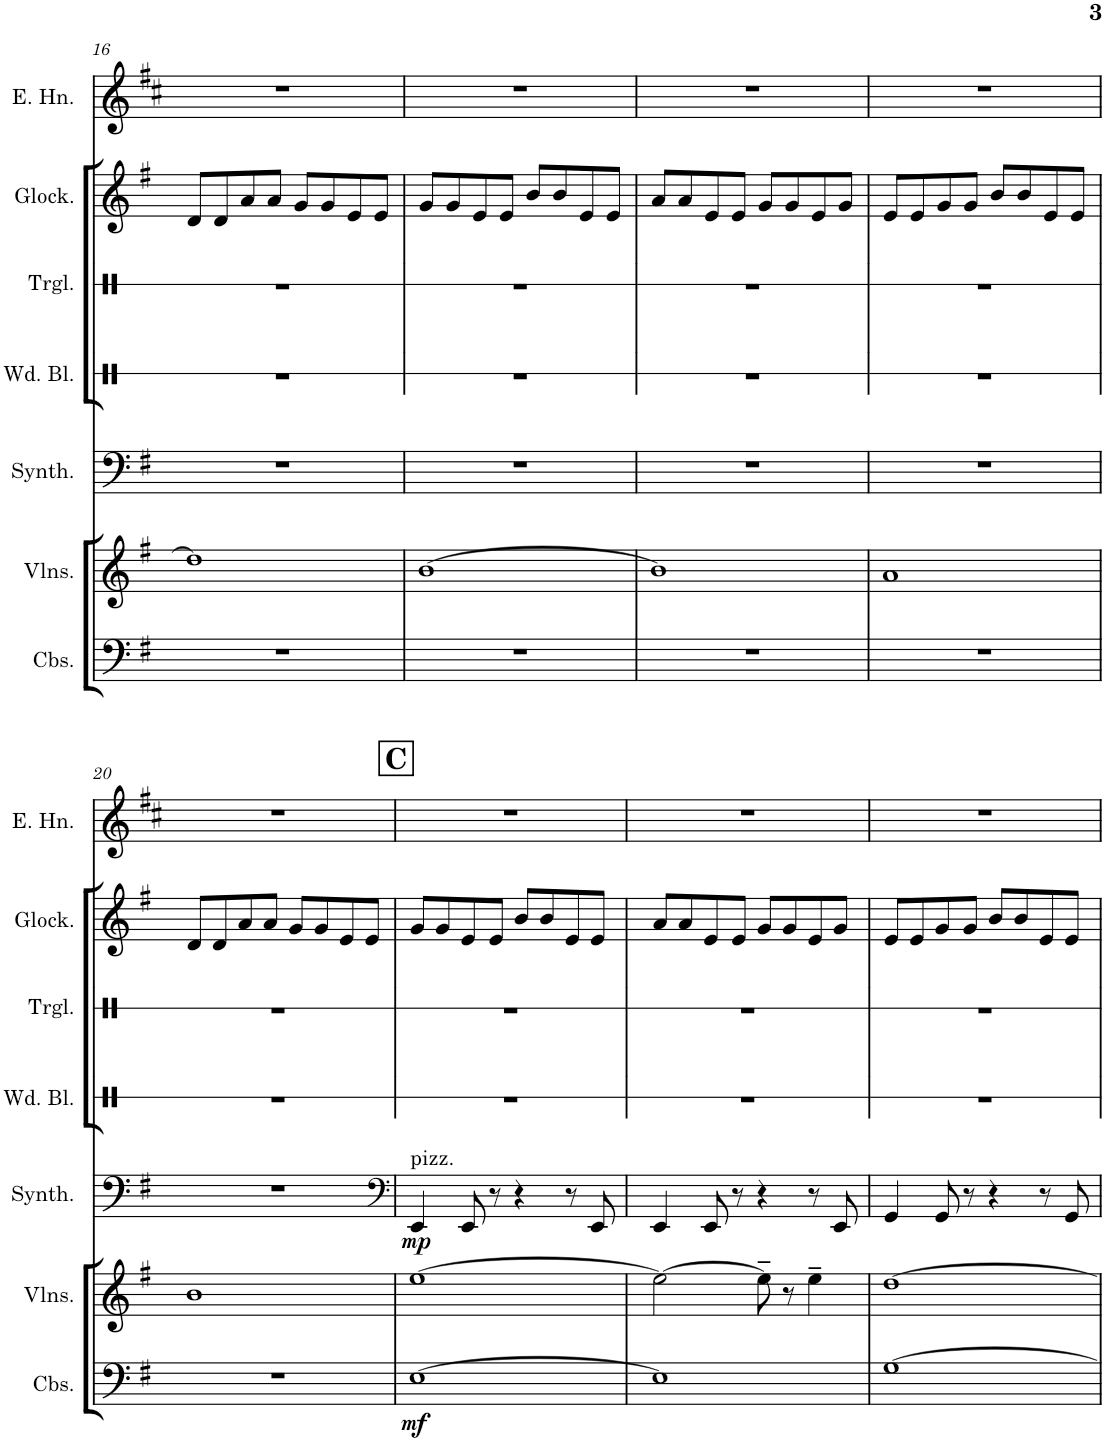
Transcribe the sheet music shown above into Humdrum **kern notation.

**kern	**dynam	**kern	**kern	**dynam	**kern	**kern	**kern	**kern
*part7	*part7	*part6	*part5	*part5	*part4	*part3	*part2	*part1
*staff7	*staff7	*staff6	*staff5	*staff5	*staff4	*staff3	*staff2	*staff1
*I"Contrabasses	*	*I"Violins	*I"Bass Synthesizer	*	*I"Wood Blocks	*I"Triangle	*I"Glockenspiel	*I"English Horn
*I'Cbs.	*	*I'Vlns.	*I'Synth.	*	*I'Wd. Bl.	*I'Trgl.	*I'Glock.	*I'E. Hn.
!!LO:PB:g=z
*clefF4	*	*clefG2	*clefF4	*	*clefX	*clefX	*clefG2	*clefG2
*Trd7c12	*	*	*	*	*	*	*Trd-14c-24	*Trd4c7
*k[f#]	*	*k[f#]	*k[f#]	*	*k[]	*k[]	*k[f#]	*k[f#c#]
*M4/4	*	*M4/4	*M4/4	*	*M4/4	*M4/4	*M4/4	*M4/4
=16	=16	=16	=16	=16	=16	=16	=16	=16
1r	.	1dd]	1r	.	1r	1r	8d/L	1r
.	.	.	.	.	.	.	8d/	.
.	.	.	.	.	.	.	8a/	.
.	.	.	.	.	.	.	8a/J	.
.	.	.	.	.	.	.	8g/L	.
.	.	.	.	.	.	.	8g/	.
.	.	.	.	.	.	.	8e/	.
.	.	.	.	.	.	.	8e/J	.
=17	=17	=17	=17	=17	=17	=17	=17	=17
1r	.	[1b	1r	.	1r	1r	8g/L	1r
.	.	.	.	.	.	.	8g/	.
.	.	.	.	.	.	.	8e/	.
.	.	.	.	.	.	.	8e/J	.
.	.	.	.	.	.	.	8b/L	.
.	.	.	.	.	.	.	8b/	.
.	.	.	.	.	.	.	8e/	.
.	.	.	.	.	.	.	8e/J	.
=18	=18	=18	=18	=18	=18	=18	=18	=18
1r	.	1b]	1r	.	1r	1r	8a/L	1r
.	.	.	.	.	.	.	8a/	.
.	.	.	.	.	.	.	8e/	.
.	.	.	.	.	.	.	8e/J	.
.	.	.	.	.	.	.	8g/L	.
.	.	.	.	.	.	.	8g/	.
.	.	.	.	.	.	.	8e/	.
.	.	.	.	.	.	.	8g/J	.
=19	=19	=19	=19	=19	=19	=19	=19	=19
1r	.	1a	1r	.	1r	1r	8e/L	1r
.	.	.	.	.	.	.	8e/	.
.	.	.	.	.	.	.	8g/	.
.	.	.	.	.	.	.	8g/J	.
.	.	.	.	.	.	.	8b/L	.
.	.	.	.	.	.	.	8b/	.
.	.	.	.	.	.	.	8e/	.
.	.	.	.	.	.	.	8e/J	.
!!LO:LB:g=z
=20	=20	=20	=20	=20	=20	=20	=20	=20
1r	.	1b	1r	.	1r	1r	8d/L	1r
.	.	.	.	.	.	.	8d/	.
.	.	.	.	.	.	.	8a/	.
.	.	.	.	.	.	.	8a/J	.
.	.	.	.	.	.	.	8g/L	.
.	.	.	.	.	.	.	8g/	.
.	.	.	.	.	.	.	8e/	.
.	.	.	.	.	.	.	8e/J	.
!!LO:REH:place=s1:a:B:cj:fs=14:t=C
=21	=21	=21	=21	=21	=21	=21	=21	=21
*	*	*	*clefF4	*	*	*	*	*
!	!	!	!LO:TX:a:t=pizz.	!	!	!	!	!
!	!LO:DY:b	!	!	!LO:DY:b	!	!	!	!
[1E	mf	[1ee	4EE/	mp	1r	1r	8g/L	1r
.	.	.	.	.	.	.	8g/	.
.	.	.	8EE/	.	.	.	8e/	.
.	.	.	8r	.	.	.	8e/J	.
.	.	.	4r	.	.	.	8b/L	.
.	.	.	.	.	.	.	8b/	.
.	.	.	8r	.	.	.	8e/	.
.	.	.	8EE/	.	.	.	8e/J	.
=22	=22	=22	=22	=22	=22	=22	=22	=22
1E]	.	2ee\_	4EE/	.	1r	1r	8a/L	1r
.	.	.	.	.	.	.	8a/	.
.	.	.	8EE/	.	.	.	8e/	.
.	.	.	8r	.	.	.	8e/J	.
.	.	8ee~\]	4r	.	.	.	8g/L	.
.	.	8r	.	.	.	.	8g/	.
.	.	4ee~\	8r	.	.	.	8e/	.
.	.	.	8EE/	.	.	.	8g/J	.
=23	=23	=23	=23	=23	=23	=23	=23	=23
[1G	.	[1dd	4GG/	.	1r	1r	8e/L	1r
.	.	.	.	.	.	.	8e/	.
.	.	.	8GG/	.	.	.	8g/	.
.	.	.	8r	.	.	.	8g/J	.
.	.	.	4r	.	.	.	8b/L	.
.	.	.	.	.	.	.	8b/	.
.	.	.	8r	.	.	.	8e/	.
.	.	.	8GG/	.	.	.	8e/J	.
=	=	=	=	=	=	=	=	=
*-	*-	*-	*-	*-	*-	*-	*-	*-
